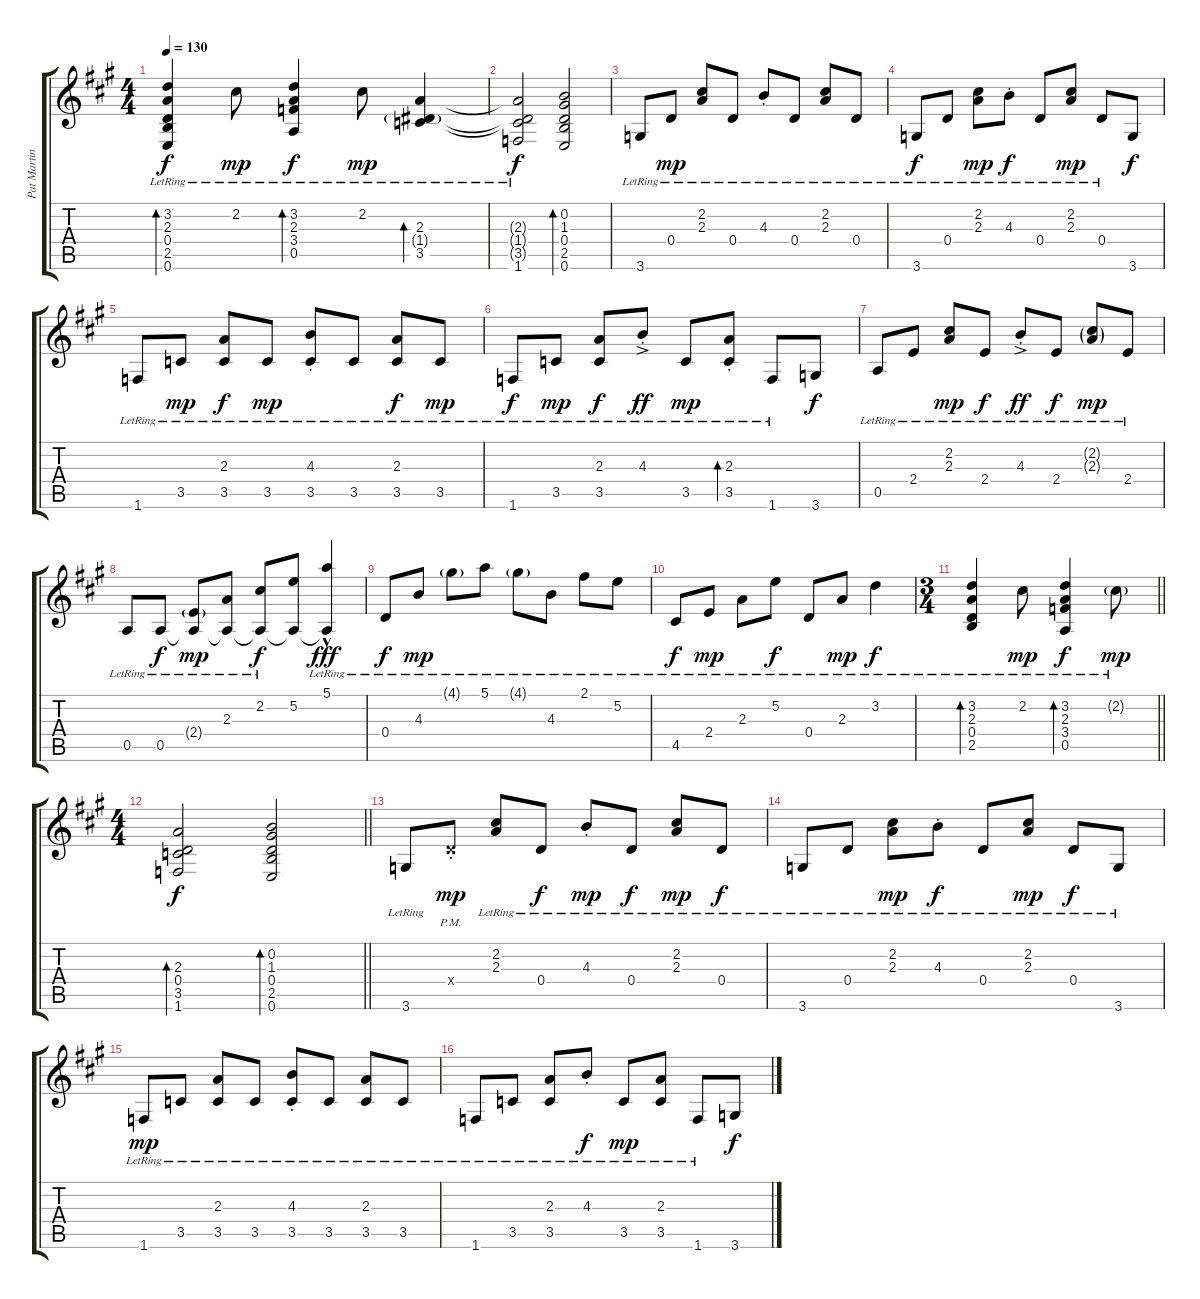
\track ("Pat Martino-PM's ne 3" "Pat Martin") {instrument electricguitarjazz}
\staff {score tabs}
\tuning (E4 B3 G3 D3 A2 E2) {hide}
\ts (4 4)
\tempo 130
\clef g2
\ks a
(3.2{lr} 2.3{lr} 0.4{lr} 2.5{lr} 0.6{lr}).4{bd 30 dy f} 2.2{lr}.8{dy mp} (3.2{lr} 2.3{lr} 3.4{lr} 0.5{lr}).4{bd 30 dy f} 2.2{lr}.8{dy mp} (2.3{lr} 1.4{g lr} 3.5{lr}).4{bd 30} |
(2.3{t} 1.4{t} 3.5{t} 1.6{lr}).2{dy f} (0.2 1.3 0.4 2.5 0.6).2{bd 30} |
3.6{lr}.8 0.4{lr}.8{dy mp} (2.2{lr} 2.3{lr}).8 0.4{lr}.8 4.3{st lr}.8 0.4{lr}.8 (2.2{lr} 2.3{lr}).8 0.4{lr}.8 |
3.6{lr}.8{dy f} 0.4{lr}.8 (2.2{lr} 2.3{lr}).8{dy mp} 4.3{st lr}.8{dy f} 0.4{lr}.8 (2.2{lr} 2.3{lr}).8{dy mp} 0.4{lr}.8 3.6.8{dy f} |
1.6{lr}.8 3.5{lr}.8{dy mp} (2.3{lr} 3.5{lr}).8{dy f} 3.5{lr}.8{dy mp} (4.3{st lr} 3.5{st lr}).8 3.5{lr}.8 (2.3{lr} 3.5{lr}).8{dy f} 3.5{lr}.8{dy mp} |
1.6{lr}.8{dy f} 3.5{lr}.8{dy mp} (2.3{lr} 3.5{lr}).8{dy f} 4.3{ac st lr}.8{dy ff} 3.5{lr}.8{dy mp} (2.3{st lr} 3.5{st lr}).8{bd 30} 1.6{lr}.8 3.6.8{dy f} |
0.5{lr}.8 2.4{lr}.8 (2.2{lr} 2.3{lr}).8{dy mp} 2.4{lr}.8{dy f} 4.3{ac st lr}.8{dy ff} 2.4{lr}.8{dy f} (2.2{g lr} 2.3{g lr}).8{dy mp} 2.4{lr}.8 |
0.5{lr}.8 0.5{lr}.8{dy f} (2.4{g lr} 0.5{t}).8{dy mp} (2.3{lr} 0.5{t}).8 (2.2{lr} 0.5{t}).8{dy f} (5.2 0.5{t}).8 (5.1{hac lr} 0.5{t}).4{dy fff} |
0.4{lr}.8{dy f} 4.3{lr}.8{dy mp} 4.1{g lr}.8 5.1{lr}.8 4.1{g lr}.8 4.3{lr}.8 2.1{lr}.8 5.2{lr}.8 |
4.5{lr}.8{dy f} 2.4{lr}.8{dy mp} 2.3{lr}.8 5.2{lr}.8{dy f} 0.4{lr}.8 2.3{lr}.8{dy mp} 3.2{lr}.4{dy f} |
\ts (3 4)
\barLineRight lightlight
(3.2{lr} 2.3{lr} 0.4{lr} 2.5{lr}).4{bd 30} 2.2{lr}.8{dy mp} (3.2{lr} 2.3{lr} 3.4{lr} 0.5{lr}).4{bd 30 dy f} 2.2{g lr}.8{dy mp} |
\ts (4 4)
\barLineRight lightlight
(2.3 0.4 3.5 1.6).2{bd 30 dy f} (0.2 1.3 0.4 2.5 0.6).2{bd 30} |
3.6{lr}.8 0.4{pm st x}.8{dy mp} (2.2{lr} 2.3{lr}).8 0.4{lr}.8{dy f} 4.3{st lr}.8{dy mp} 0.4{lr}.8{dy f} (2.2{lr} 2.3{lr}).8{dy mp} 0.4{lr}.8{dy f} |
3.6{lr}.8 0.4{lr}.8 (2.2{lr} 2.3{lr}).8{dy mp} 4.3{st lr}.8{dy f} 0.4{lr}.8 (2.2{lr} 2.3{lr}).8{dy mp} 0.4{lr}.8{dy f} 3.6{lr}.8 |
1.6{lr}.8{dy mp} 3.5{lr}.8 (2.3{lr} 3.5{lr}).8 3.5{lr}.8 (4.3{st lr} 3.5{st lr}).8 3.5{lr}.8 (2.3{lr} 3.5{lr}).8 3.5{lr}.8 |
1.6{lr}.8 3.5{lr}.8 (2.3{lr} 3.5{lr}).8 4.3{st lr}.8{dy f} 3.5{lr}.8{dy mp} (2.3{lr} 3.5{lr}).8 1.6{lr}.8 3.6.8{dy f}
